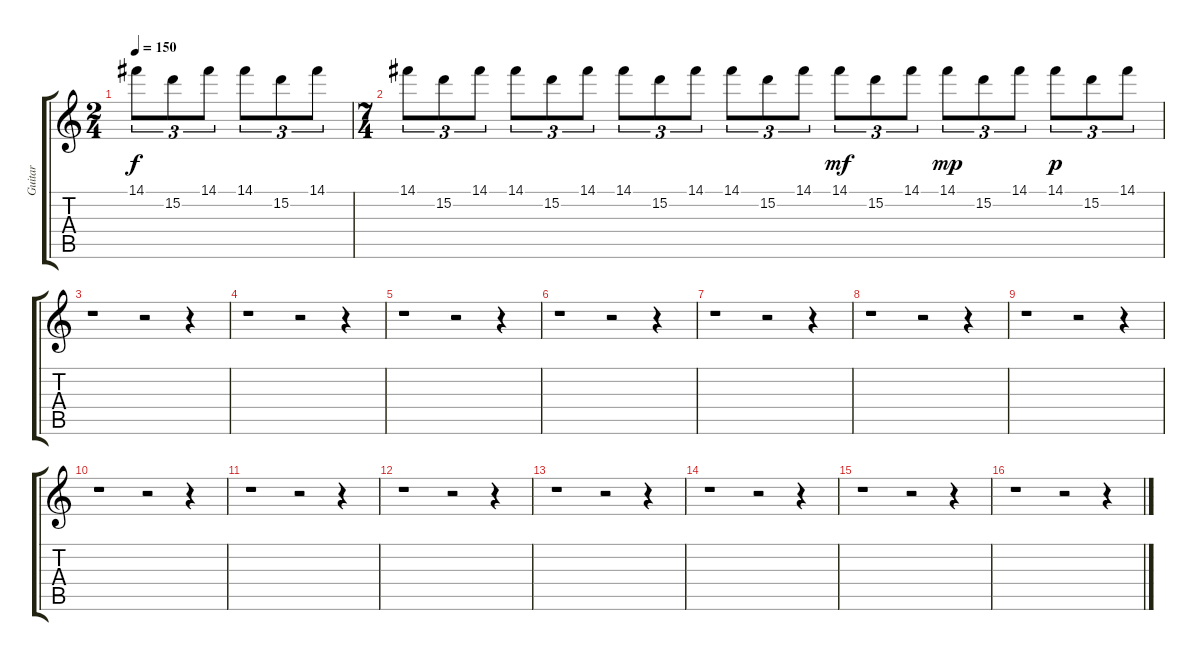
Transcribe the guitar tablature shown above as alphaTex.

\track ("Guitar" "Guitar") {instrument electricguitarjazz}
\staff {score tabs}
\tuning (E4 B3 G3 D3 A2 E2) {hide}
\ts (2 4)
\tempo 150
\clef g2
\ks c
14.1.8{tu (3 2) dy f instrument electricguitarjazz} 15.2.8{tu (3 2)} 14.1.8{tu (3 2)} 14.1.8{tu (3 2)} 15.2.8{tu (3 2)} 14.1.8{tu (3 2)} |
\ts (7 4)
14.1.8{tu (3 2)} 15.2.8{tu (3 2)} 14.1.8{tu (3 2)} 14.1.8{tu (3 2)} 15.2.8{tu (3 2)} 14.1.8{tu (3 2)} 14.1.8{tu (3 2)} 15.2.8{tu (3 2)} 14.1.8{tu (3 2)} 14.1.8{tu (3 2)} 15.2.8{tu (3 2)} 14.1.8{tu (3 2)} 14.1.8{tu (3 2) dy mf} 15.2.8{tu (3 2)} 14.1.8{tu (3 2)} 14.1.8{tu (3 2) dy mp} 15.2.8{tu (3 2)} 14.1.8{tu (3 2)} 14.1.8{tu (3 2) dy p} 15.2.8{tu (3 2)} 14.1.8{tu (3 2)} |
r.1 r.2 r.4 |
r.1 r.2 r.4 |
r.1 r.2 r.4 |
r.1 r.2 r.4 |
r.1 r.2 r.4 |
r.1 r.2 r.4 |
r.1 r.2 r.4 |
r.1 r.2 r.4 |
r.1 r.2 r.4 |
r.1 r.2 r.4 |
r.1 r.2 r.4 |
r.1 r.2 r.4 |
r.1 r.2 r.4 |
r.1 r.2 r.4
